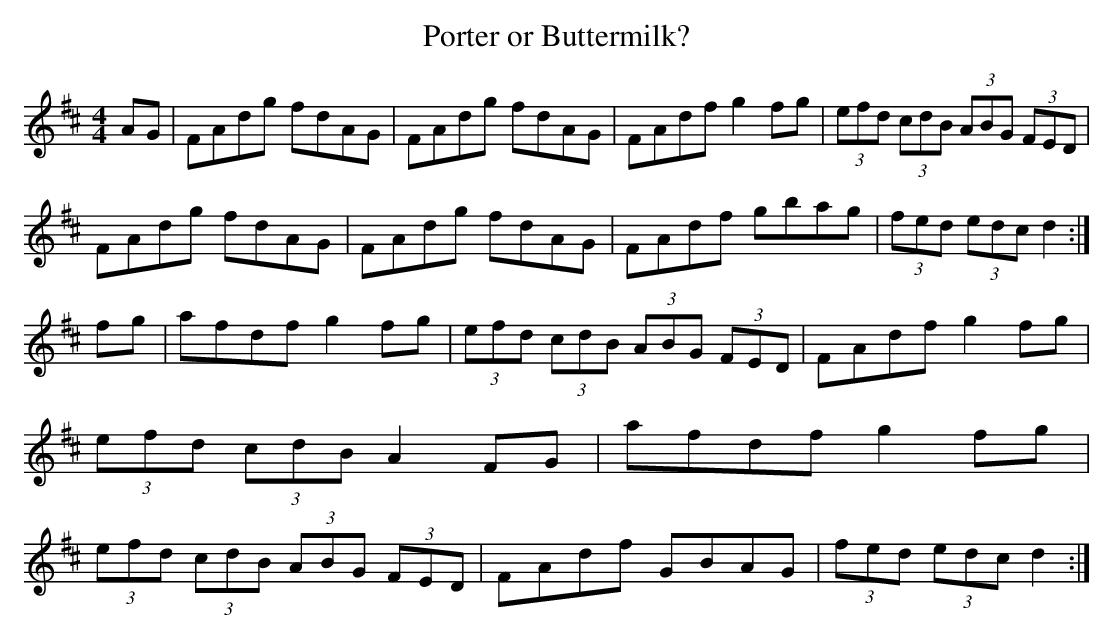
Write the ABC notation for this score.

X:1
T: Porter or Buttermilk?
L: 1/8
M: 4/4
K: D
AG|FAdg fdAG|FAdg fdAG|FAdf g2 fg|(3efd (3cdB (3ABG (3FED|
FAdg fdAG|FAdg fdAG|FAdf gbag|(3fed (3edc d2 :|
fg|afdf g2 fg|(3efd (3cdB (3ABG (3FED|FAdf g2 fg|\
(3efd (3cdB A2 FG|afdf g2 fg|(3efd (3cdB (3ABG (3FED|\
FAdf GBAG|(3fed (3edc d2 :|
